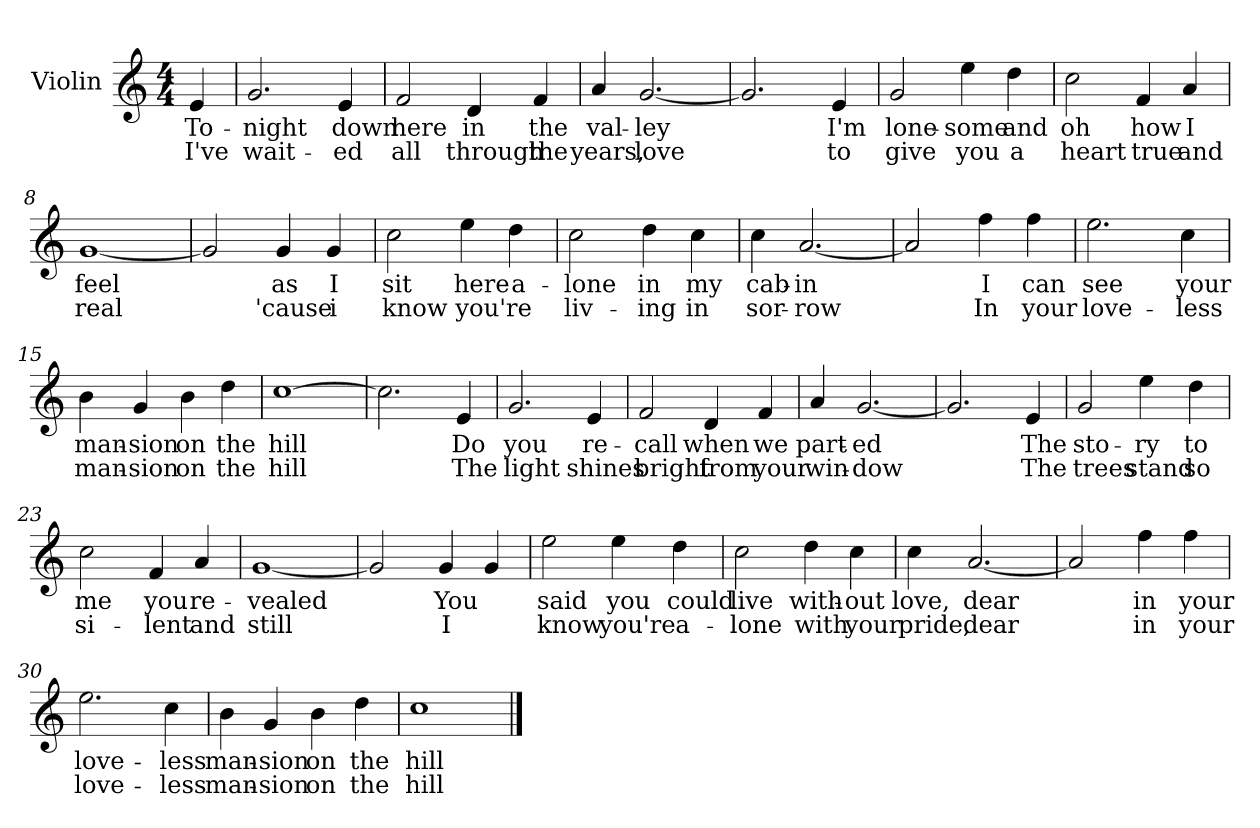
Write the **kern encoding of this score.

**kern	**text	**text
*part1	*part1	*part1
*staff1	*staff1	*staff1
*I"Violin	*	*
*I'Vln	*	*
*clefG2	*	*
*k[]	*	*
*C:	*	*
*M4/4	*	*
=1	=1	=1
4e/	To-	I've
=2	=2	=2
2.g/	night	wait-
4e/	down	ed
=3	=3	=3
2f/	here	all
4d/	in	through
4f/	the	the
=4	=4	=4
4a/	val-	years,
[2.g/	ley	love
!!LO:LB:g=z
=5	=5	=5
2.g/]	.	.
4e/	I'm	to
=6	=6	=6
2g/	lone-	give
4ee\	some	you
4dd\	and	a
=7	=7	=7
2cc\	oh	heart
4f/	how	true
4a/	I	and
=8	=8	=8
[1g	feel	real
!!LO:LB:g=z
=9	=9	=9
2g/]	.	.
4g/	as	'cause
4g/	I	i
=10	=10	=10
2cc\	sit	know
4ee\	here	you're
4dd\	a-	.
=11	=11	=11
2cc\	lone	liv-
4dd\	in	ing
4cc\	my	in
=12	=12	=12
4cc\	cab-	sor-
[2.a/	in	row
!!LO:LB:g=z
=13	=13	=13
2a/]	.	.
4ff\	I	In
4ff\	can	your
=14	=14	=14
2.ee\	see	love-
4cc\	your	less
=15	=15	=15
4b\	man-	man-
4g/	sion	sion
4b\	on	on
4dd\	the	the
=16	=16	=16
[1cc	hill	hill
!!LO:LB:g=z
=17	=17	=17
2.cc\]	.	.
4e/	Do	The
=18	=18	=18
2.g/	you	light
4e/	re-	shines
=19	=19	=19
2f/	call	bright
4d/	when	from
4f/	we	your
=20	=20	=20
4a/	part-	win-
[2.g/	ed	dow
!!LO:LB:g=z
=21	=21	=21
2.g/]	.	.
4e/	The	The
=22	=22	=22
2g/	sto-	trees
4ee\	ry	stand
4dd\	to	so
=23	=23	=23
2cc\	me	si-
4f/	you	lent
4a/	re-	and
=24	=24	=24
[1g	vealed	still
!!LO:LB:g=z
=25	=25	=25
2g/]	.	.
4g/	You	I
4g/	.	.
=26	=26	=26
2ee\	said	know
4ee\	you	you're
4dd\	could	a-
=27	=27	=27
2cc\	live	lone
4dd\	with-	with
4cc\	out	your
=28	=28	=28
4cc\	love,	pride,
[2.a/	dear	dear
!!LO:LB:g=z
=29	=29	=29
2a/]	.	.
4ff\	in	in
4ff\	your	your
=30	=30	=30
2.ee\	love-	love-
4cc\	less	less
=31	=31	=31
4b\	man-	man-
4g/	sion	sion
4b\	on	on
4dd\	the	the
=32	=32	=32
1cc	hill	hill
==	==	==
*-	*-	*-
